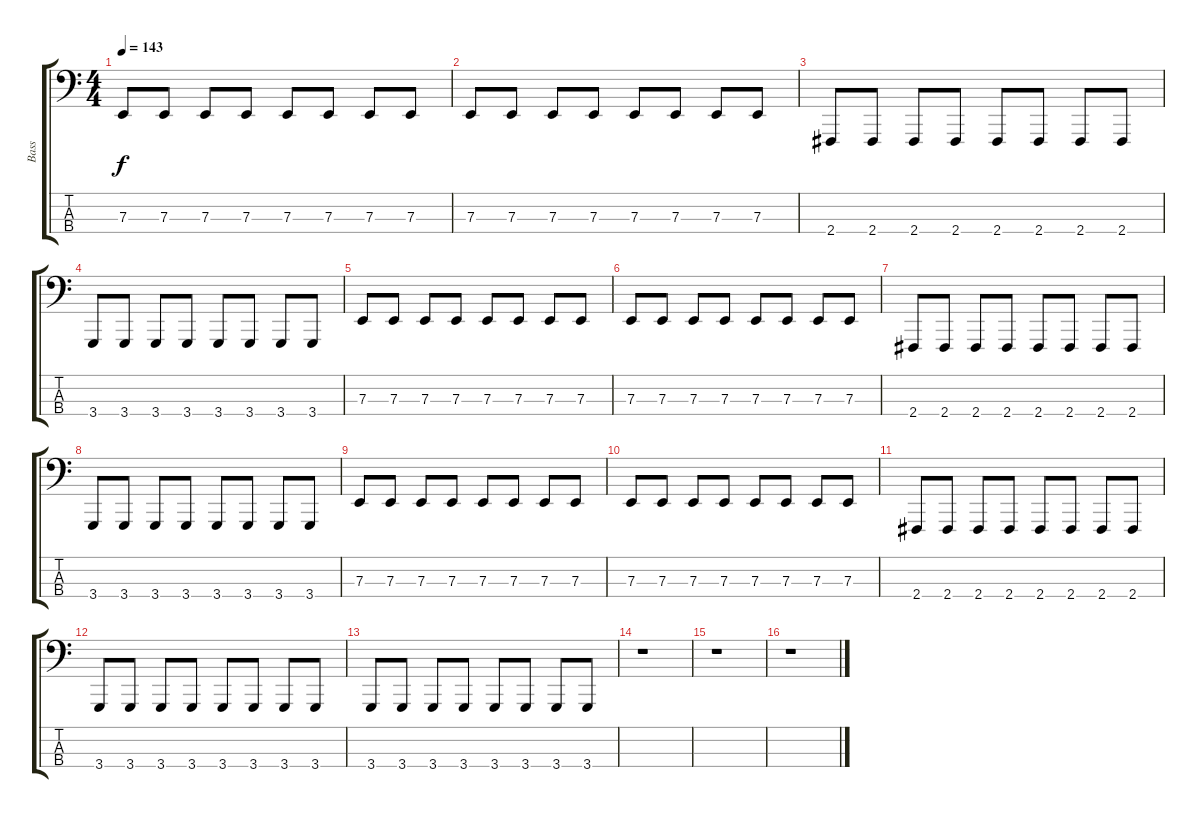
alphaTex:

\track ("Bass" "Bass") {instrument lead8bassandlead}
\staff {score tabs}
\tuning (G2 D2 A1 E1) {hide}
\ts (4 4)
\tempo 143
\clef f4
\ks c
7.3.8{dy f} 7.3.8 7.3.8 7.3.8 7.3.8 7.3.8 7.3.8 7.3.8 |
7.3.8 7.3.8 7.3.8 7.3.8 7.3.8 7.3.8 7.3.8 7.3.8 |
2.4.8 2.4.8 2.4.8 2.4.8 2.4.8 2.4.8 2.4.8 2.4.8 |
3.4.8 3.4.8 3.4.8 3.4.8 3.4.8 3.4.8 3.4.8 3.4.8 |
7.3.8 7.3.8 7.3.8 7.3.8 7.3.8 7.3.8 7.3.8 7.3.8 |
7.3.8 7.3.8 7.3.8 7.3.8 7.3.8 7.3.8 7.3.8 7.3.8 |
2.4.8 2.4.8 2.4.8 2.4.8 2.4.8 2.4.8 2.4.8 2.4.8 |
3.4.8 3.4.8 3.4.8 3.4.8 3.4.8 3.4.8 3.4.8 3.4.8 |
7.3.8 7.3.8 7.3.8 7.3.8 7.3.8 7.3.8 7.3.8 7.3.8 |
7.3.8 7.3.8 7.3.8 7.3.8 7.3.8 7.3.8 7.3.8 7.3.8 |
2.4.8 2.4.8 2.4.8 2.4.8 2.4.8 2.4.8 2.4.8 2.4.8 |
3.4.8 3.4.8 3.4.8 3.4.8 3.4.8 3.4.8 3.4.8 3.4.8 |
3.4.8 3.4.8 3.4.8 3.4.8 3.4.8 3.4.8 3.4.8 3.4.8 |
r.1 |
r.1 |
r.1
